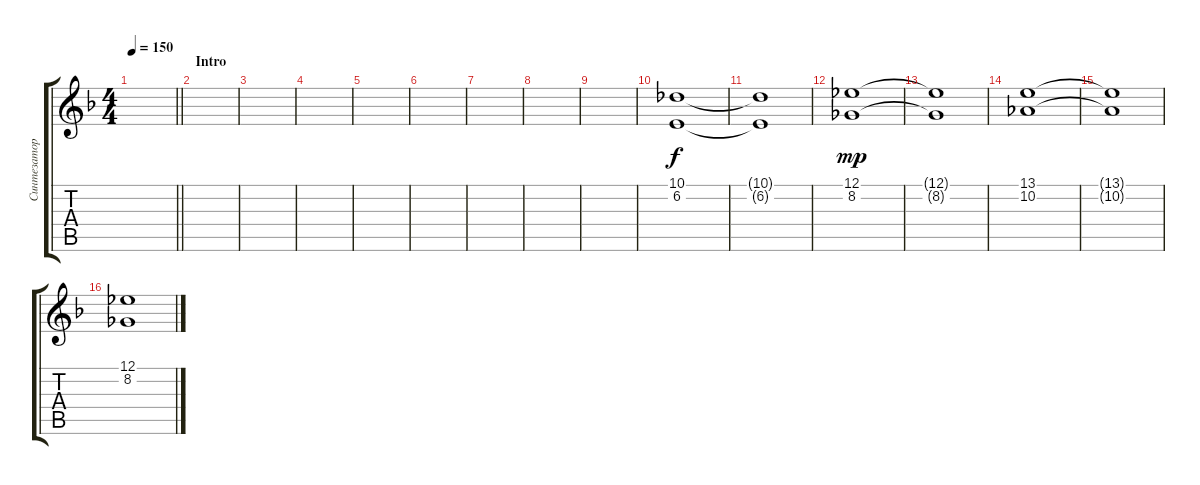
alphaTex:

\track ("Синтезатор" "Синтезатор") {instrument choiraahs}
\staff {score tabs}
\tuning (Eb4 Bb3 Gb3 Db3 Ab2 Eb2) {hide}
\ts (4 4)
\tempo 150
\clef g2
\barLineRight lightlight
\ks dminor
|
\section ("" "Intro")
|
|
|
|
|
|
|
|
(10.1 6.2).1 |
(10.1{t} 6.2{t}).1{dy f} |
(12.1 8.2).1{dy mp} |
(12.1{t} 8.2{t}).1 |
(13.1 10.2).1 |
(13.1{t} 10.2{t}).1 |
(12.1 8.2).1
